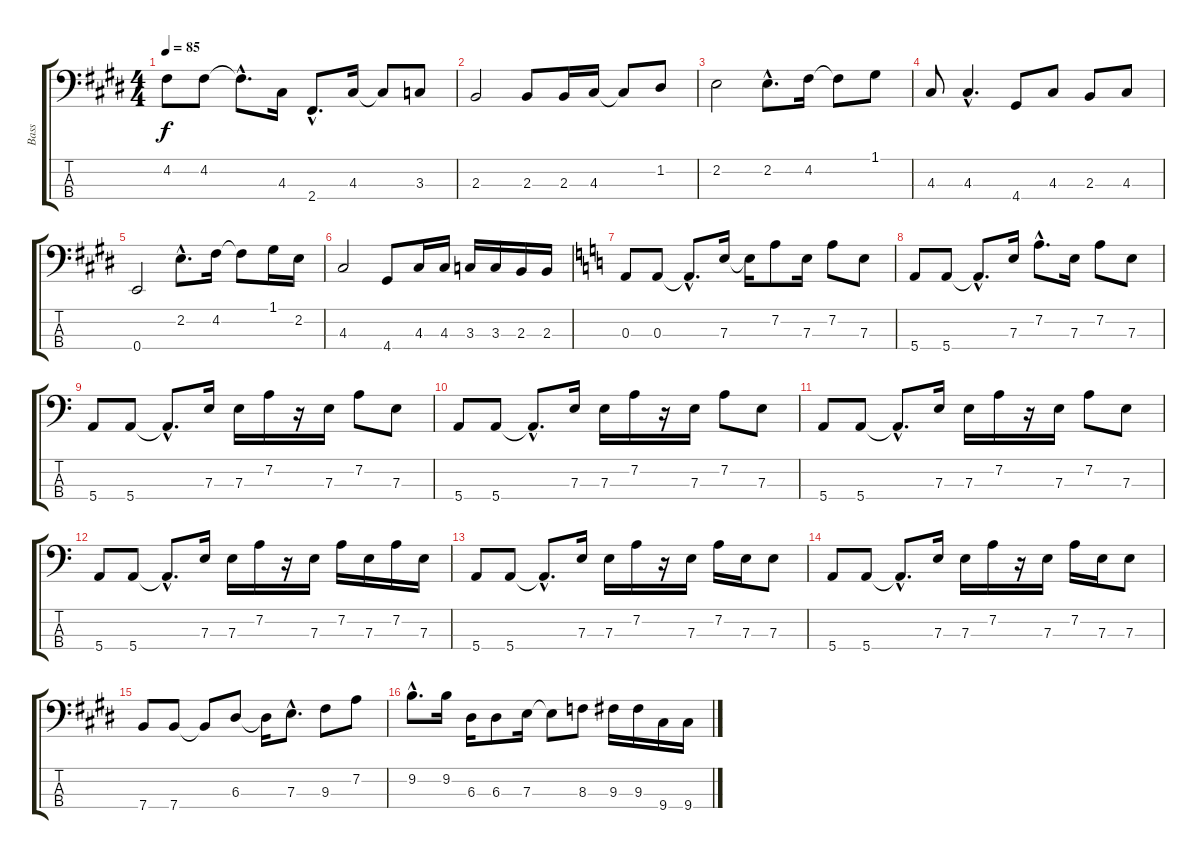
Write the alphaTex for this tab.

\track ("Bass" "Bass") {instrument fretlessbass}
\staff {score tabs}
\tuning (G2 D2 A1 E1) {hide}
\ts (4 4)
\tempo 85
\clef f4
\ks e
4.2.8{dy f} 4.2.8 4.2{hac t}.8{d} 4.3.16 2.4{hac}.8{d} 4.3.16 4.3{t}.8 3.3.8 |
2.3.2 2.3.8 2.3.16 4.3.16 4.3{t}.8 1.2.8 |
2.2.2 2.2{hac}.8{d} 4.2.16 4.2{t}.8 1.1.8 |
4.3.8 4.3{hac}.4{d} 4.4.8 4.3.8 2.3.8 4.3.8 |
0.4.2 2.2{hac}.8{d} 4.2.16 4.2{t}.8 1.1.16 2.2.16 |
4.3.2 4.4.8 4.3.16 4.3.16 3.3.16 3.3.16 2.3.16 2.3.16 |
\ks c
0.3.8 0.3.8 0.3{hac t}.8{d} 7.3.16 7.3{t}.16 7.2.8 7.3.16 7.2.8 7.3.8 |
5.4.8 5.4.8 5.4{hac t}.8{d} 7.3.16 7.2{hac}.8{d} 7.3.16 7.2.8 7.3.8 |
5.4.8 5.4.8 5.4{hac t}.8{d} 7.3.16 7.3.16 7.2.16 r.16 7.3.16 7.2.8 7.3.8 |
5.4.8 5.4.8 5.4{hac t}.8{d} 7.3.16 7.3.16 7.2.16 r.16 7.3.16 7.2.8 7.3.8 |
5.4.8 5.4.8 5.4{hac t}.8{d} 7.3.16 7.3.16 7.2.16 r.16 7.3.16 7.2.8 7.3.8 |
5.4.8 5.4.8 5.4{hac t}.8{d} 7.3.16 7.3.16 7.2.16 r.16 7.3.16 7.2.16 7.3.16 7.2.16 7.3.16 |
5.4.8 5.4.8 5.4{hac t}.8{d} 7.3.16 7.3.16 7.2.16 r.16 7.3.16 7.2.16 7.3.16 7.3.8 |
5.4.8 5.4.8 5.4{hac t}.8{d} 7.3.16 7.3.16 7.2.16 r.16 7.3.16 7.2.16 7.3.16 7.3.8 |
\ks e
7.4.8 7.4.8 7.4{t}.8 6.3.8 6.3{t}.16 7.3{hac}.8{d} 9.3.8 7.2.8 |
9.2{hac}.8{d} 9.2.16 6.3.16 6.3.8 7.3.16 7.3{t}.8 8.3.8 9.3.16 9.3.16 9.4.16 9.4.16
